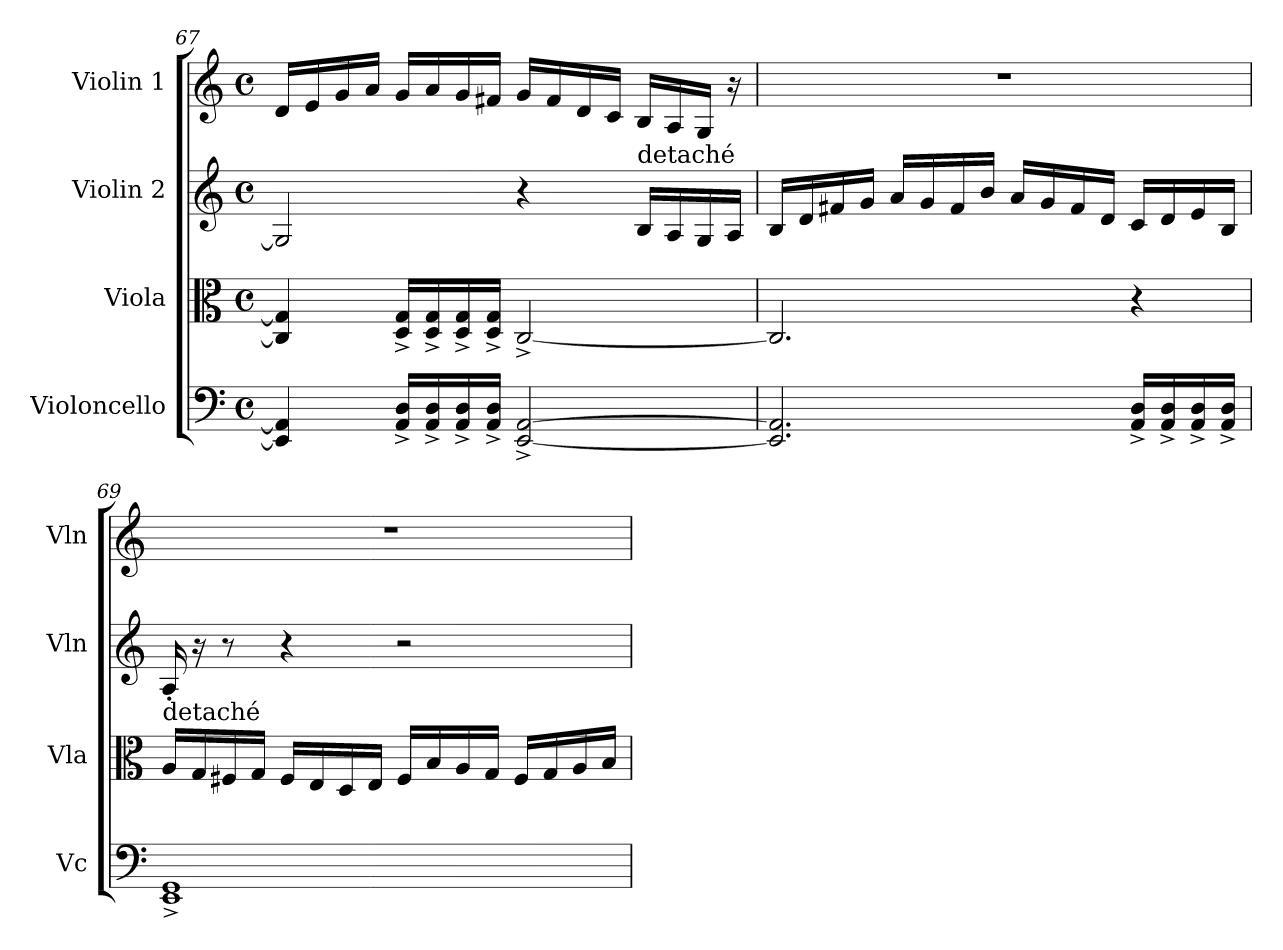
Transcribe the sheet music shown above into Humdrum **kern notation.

**kern	**kern	**kern	**kern
*part4	*part3	*part2	*part1
*staff4	*staff3	*staff2	*staff1
*I"Violoncello	*I"Viola	*I"Violin 2	*I"Violin 1
*I'Vc	*I'Vla	*I'Vln	*I'Vln
!!LO:LB:g=z
*clefF4	*clefC3	*clefG2	*clefG2
*k[]	*k[]	*k[]	*k[]
*M4/4	*M4/4	*M4/4	*M4/4
*met(c)	*met(c)	*met(c)	*met(c)
=67	=67	=67	=67
4EE/] 4AA/]	4C/] 4G/]	2G/]	16d/LL
.	.	.	16e/
.	.	.	16g/
.	.	.	16a/JJ
16AA/^ 16D/^LL	16D/^ 16G/^LL	.	16g/LL
16AA/^ 16D/^	16D/^ 16G/^	.	16a/
16AA/^ 16D/^	16D/^ 16G/^	.	16g/
16AA/^ 16D/^JJ	16D/^ 16G/^JJ	.	16f#X/JJ
[2EE/^ [2AA/^	[2C^/	4r	16g/LL
.	.	.	16f#/
.	.	.	16d/
.	.	.	16c/JJ
!	!	!LO:TX:a:t=detaché	!
.	.	16B/LL	16B/LL
.	.	16A/	16A/
.	.	16G/	16G/JJ
.	.	16A/JJ	16r
!!LO:LB:g=z
=68	=68	=68	=68
2.EE/] 2.AA/]	2.C/]	16B/LL	1r
.	.	16d/	.
.	.	16f#X/	.
.	.	16g/JJ	.
.	.	16a/LL	.
.	.	16g/	.
.	.	16f#/	.
.	.	16b/JJ	.
.	.	16a/LL	.
.	.	16g/	.
.	.	16f#/	.
.	.	16d/JJ	.
16AA/^ 16D/^LL	4r	16c/LL	.
16AA/^ 16D/^	.	16d/	.
16AA/^ 16D/^	.	16e/	.
16AA/^ 16D/^JJ	.	16B/JJ	.
=69	=69	=69	=69
!	!LO:TX:a:t=detaché	!	!
1EE^ 1GG^	16A/LL	16A'/	1r
.	16G/	16r	.
.	16F#X/	8r	.
.	16G/JJ	.	.
.	16F#/LL	4r	.
.	16E/	.	.
.	16D/	.	.
.	16E/JJ	.	.
.	16F#/LL	2r	.
.	16B/	.	.
.	16A/	.	.
.	16G/JJ	.	.
.	16F#/LL	.	.
.	16G/	.	.
.	16A/	.	.
.	16B/JJ	.	.
=	=	=	=
*-	*-	*-	*-
